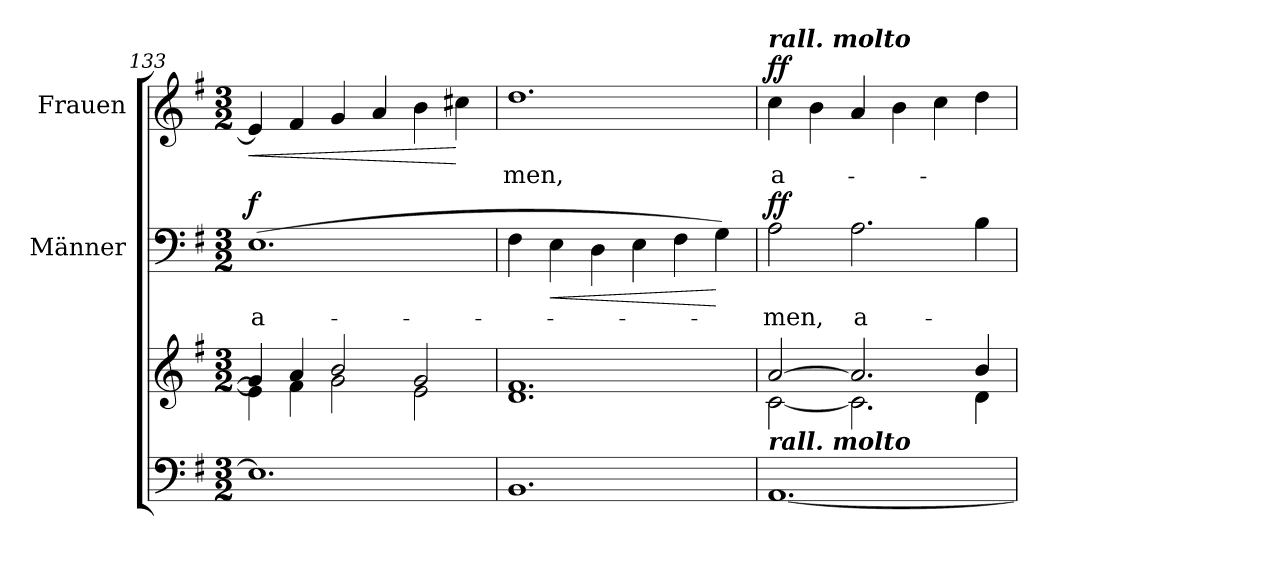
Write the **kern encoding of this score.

**kern	**kern	**kern	**text	**dynam	**kern	**text	**dynam
*part3	*part3	*part2	*part2	*part2	*part1	*part1	*part1
*staff4	*staff3	*staff2	*staff2	*staff2	*staff1	*staff1	*staff1
*	*	*I"Männer	*	*	*I"Frauen	*	*
*clefF4	*clefG2	*clefF4	*	*	*clefG2	*	*
*k[f#]	*k[f#]	*k[f#]	*	*	*k[f#]	*	*
*G:	*G:	*G:	*	*	*G:	*	*
*M3/2	*M3/2	*M3/2	*	*	*M3/2	*	*
=133	=133	=133	=133	=133	=133	=133	=133
*	*^	*	*	*	*	*	*
!	!	!	!	!LO:LY:b	!LO:DY:a	!	!	!LO:HP:b
1.E]	4g/]	4e\]	(>1.E	a-	f	4e/]	.	<
.	4a/	4f#\	.	.	.	4f#/	.	.
.	2b/	2g\	.	.	.	4g/	.	.
.	.	.	.	.	.	4a/	.	.
.	2g/	2e\	.	.	.	4b\	.	.
.	.	.	.	.	.	4cc#X\	.	[
=134	=134	=134	=134	=134	=134	=134	=134	=134
!	!	!	!	!	!	!	!LO:LY:b	!
1.BB	1.f#	1.d	4F#\	.	.	1.dd	-men,	.
!	!	!	!	!	!LO:HP:b	!	!	!
.	.	.	4E\	.	<	.	.	.
.	.	.	4D\	.	.	.	.	.
.	.	.	4E\	.	.	.	.	.
.	.	.	4F#\	.	.	.	.	.
.	.	.	4G\)	.	[	.	.	.
=135	=135	=135	=135	=135	=135	=135	=135	=135
!	!	!	!	!	!	!LO:TX:a:Bi:t=rall. molto	!	!
!	!LO:TX:b:Bi:t=rall. molto	!	!	!	!	!	!	!
!	!	!	!	!LO:LY:b	!LO:DY:a	!	!LO:LY:b	!LO:DY:a
[1.AA	[>2a/	[<2c\	2A\	-men,	ff	4cc\	a-	ff
.	.	.	.	.	.	4b\	.	.
!	!	!	!	!LO:LY:b	!	!	!	!
.	2.a/]	2.c\]	2.A\	a-	.	4a/	.	.
.	.	.	.	.	.	4b\	.	.
.	.	.	.	.	.	4cc\	.	.
.	4b/	4d\	4B\	.	.	4dd\	.	.
*	*v	*v	*	*	*	*	*	*
=	=	=	=	=	=	=	=
*-	*-	*-	*-	*-	*-	*-	*-
